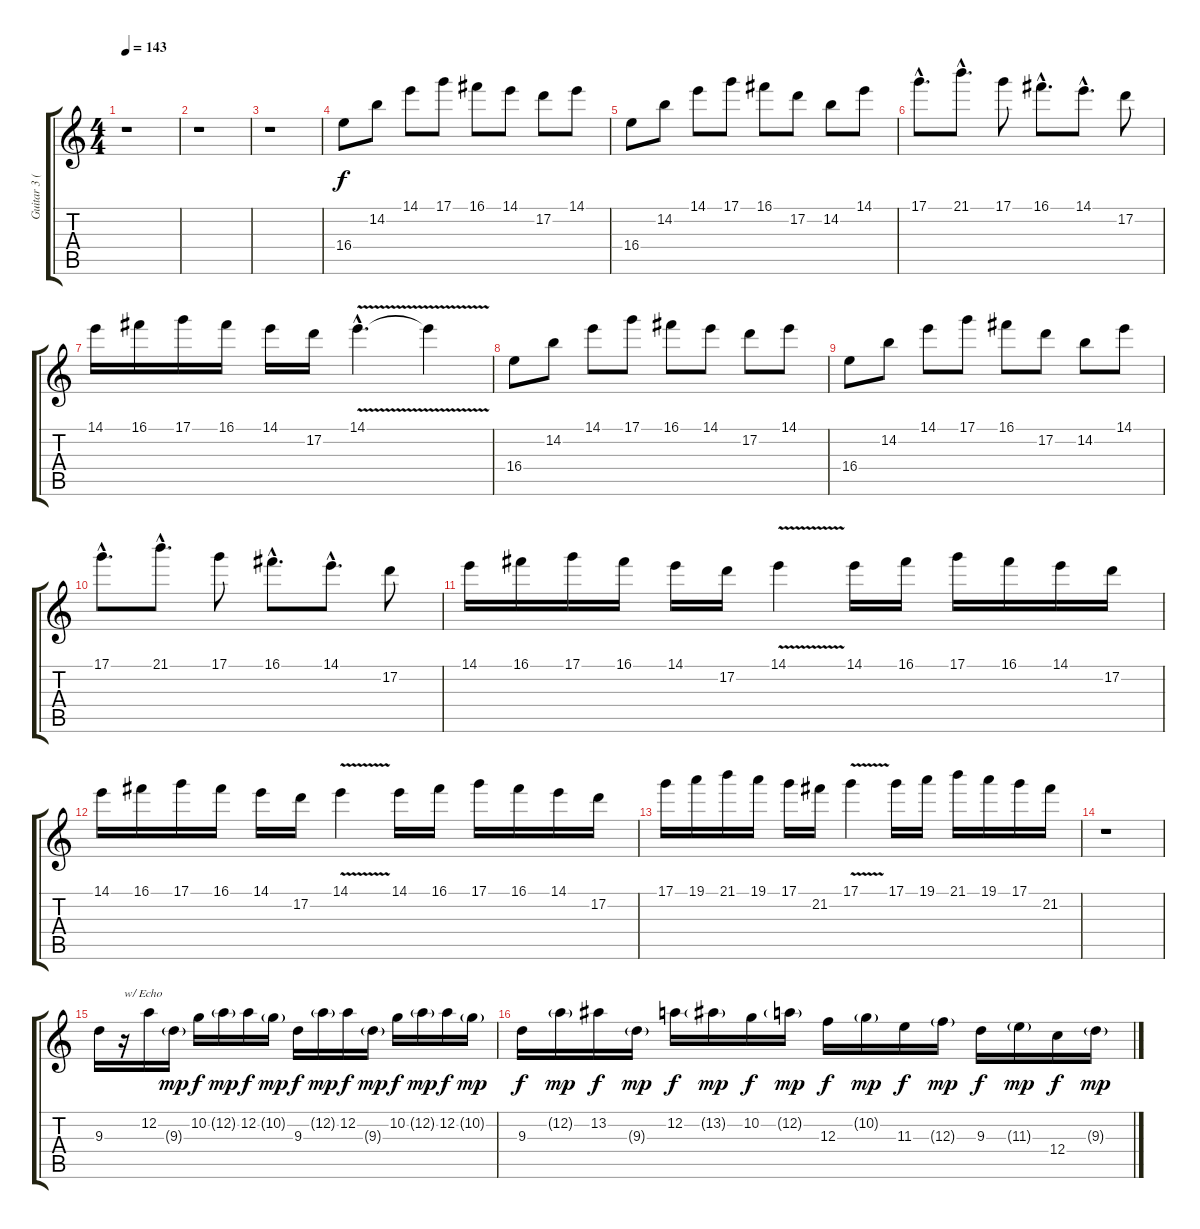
\track ("Guitar 3 (Lead)" "Guitar 3 (") {instrument overdrivenguitar}
\staff {score tabs}
\tuning (D4 A3 F3 C3 G2 D2) {hide}
\ts (4 4)
\tempo 143
\clef g2
\ks c
r.1{dy f} |
r.1 |
r.1 |
16.4.8 14.2.8 14.1.8 17.1.8 16.1.8 14.1.8 17.2.8 14.1.8 |
16.4.8 14.2.8 14.1.8 17.1.8 16.1.8 17.2.8 14.2.8 14.1.8 |
17.1{hac}.8{d} 21.1{hac}.8{d} 17.1.8 16.1{hac}.8{d} 14.1{hac}.8{d} 17.2.8 |
14.1.16 16.1.16 17.1.16 16.1.16 14.1.16 17.2.16 14.1{v hac}.4{d} 14.1{t}.4 |
16.4.8 14.2.8 14.1.8 17.1.8 16.1.8 14.1.8 17.2.8 14.1.8 |
16.4.8 14.2.8 14.1.8 17.1.8 16.1.8 17.2.8 14.2.8 14.1.8 |
17.1{hac}.8{d} 21.1{hac}.8{d} 17.1.8 16.1{hac}.8{d} 14.1{hac}.8{d} 17.2.8 |
14.1.16 16.1.16 17.1.16 16.1.16 14.1.16 17.2.16 14.1{v}.4 14.1.16 16.1.16 17.1.16 16.1.16 14.1.16 17.2.16 |
14.1.16 16.1.16 17.1.16 16.1.16 14.1.16 17.2.16 14.1{v}.4 14.1.16 16.1.16 17.1.16 16.1.16 14.1.16 17.2.16 |
17.1.16 19.1.16 21.1.16 19.1.16 17.1.16 21.2.16 17.1{v}.4 17.1.16 19.1.16 21.1.16 19.1.16 17.1.16 21.2.16 |
r.1 |
9.3.16 r.16{txt "w/ Echo"} 12.2.16 9.3{g}.16{dy mp} 10.2.16{dy f} 12.2{g}.16{dy mp} 12.2.16{dy f} 10.2{g}.16{dy mp} 9.3.16{dy f} 12.2{g}.16{dy mp} 12.2.16{dy f} 9.3{g}.16{dy mp} 10.2.16{dy f} 12.2{g}.16{dy mp} 12.2.16{dy f} 10.2{g}.16{dy mp} |
9.3.16{dy f} 12.2{g}.16{dy mp} 13.2.16{dy f} 9.3{g}.16{dy mp} 12.2.16{dy f} 13.2{g}.16{dy mp} 10.2.16{dy f} 12.2{g}.16{dy mp} 12.3.16{dy f} 10.2{g}.16{dy mp} 11.3.16{dy f} 12.3{g}.16{dy mp} 9.3.16{dy f} 11.3{g}.16{dy mp} 12.4.16{dy f} 9.3{g}.16{dy mp}
